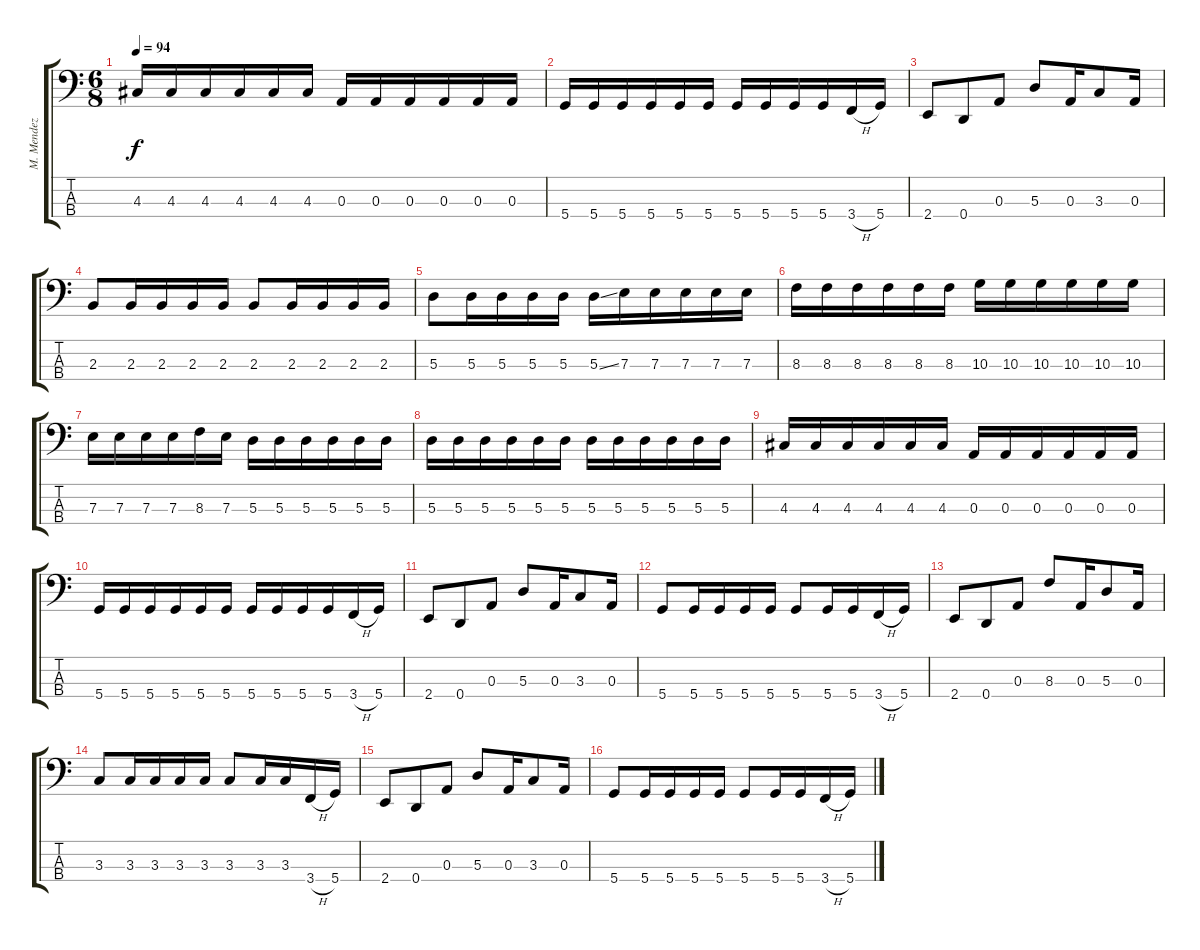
\track ("M. Mendez" "M. Mendez") {instrument electricbassfinger}
\staff {score tabs}
\tuning (G2 D2 A1 D1) {hide}
\ts (6 8)
\tempo 94
\clef f4
\ks c
4.3.16{dy f} 4.3.16 4.3.16 4.3.16 4.3.16 4.3.16 0.3.16 0.3.16 0.3.16 0.3.16 0.3.16 0.3.16 |
5.4.16 5.4.16 5.4.16 5.4.16 5.4.16 5.4.16 5.4.16 5.4.16 5.4.16 5.4.16 3.4{h}.16 5.4.16 |
2.4.8 0.4.8 0.3.8 5.3.8 0.3.16 3.3.8 0.3.16 |
2.3.8 2.3.16 2.3.16 2.3.16 2.3.16 2.3.8 2.3.16 2.3.16 2.3.16 2.3.16 |
5.3.8 5.3.16 5.3.16 5.3.16 5.3.16 5.3{ss}.16 7.3.16 7.3.16 7.3.16 7.3.16 7.3.16 |
8.3.16 8.3.16 8.3.16 8.3.16 8.3.16 8.3.16 10.3.16 10.3.16 10.3.16 10.3.16 10.3.16 10.3.16 |
7.3.16 7.3.16 7.3.16 7.3.16 8.3.16 7.3.16 5.3.16 5.3.16 5.3.16 5.3.16 5.3.16 5.3.16 |
5.3.16 5.3.16 5.3.16 5.3.16 5.3.16 5.3.16 5.3.16 5.3.16 5.3.16 5.3.16 5.3.16 5.3.16 |
4.3.16 4.3.16 4.3.16 4.3.16 4.3.16 4.3.16 0.3.16 0.3.16 0.3.16 0.3.16 0.3.16 0.3.16 |
5.4.16 5.4.16 5.4.16 5.4.16 5.4.16 5.4.16 5.4.16 5.4.16 5.4.16 5.4.16 3.4{h}.16 5.4.16 |
2.4.8 0.4.8 0.3.8 5.3.8 0.3.16 3.3.8 0.3.16 |
5.4.8 5.4.16 5.4.16 5.4.16 5.4.16 5.4.8 5.4.16 5.4.16 3.4{h}.16 5.4.16 |
2.4.8 0.4.8 0.3.8 8.3.8 0.3.16 5.3.8 0.3.16 |
3.3.8 3.3.16 3.3.16 3.3.16 3.3.16 3.3.8 3.3.16 3.3.16 3.4{h}.16 5.4.16 |
2.4.8 0.4.8 0.3.8 5.3.8 0.3.16 3.3.8 0.3.16 |
5.4.8 5.4.16 5.4.16 5.4.16 5.4.16 5.4.8 5.4.16 5.4.16 3.4{h}.16 5.4.16
